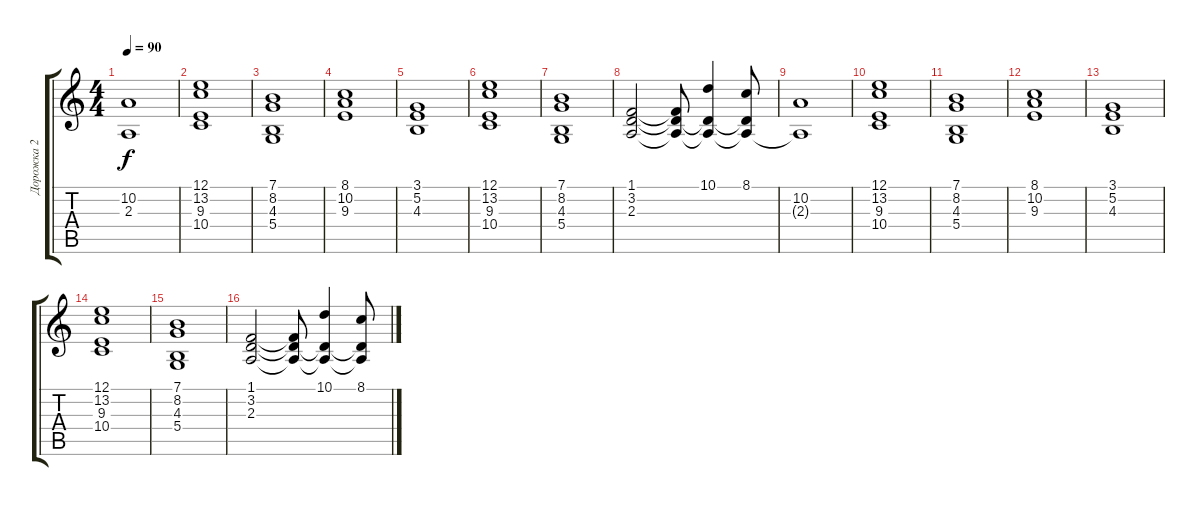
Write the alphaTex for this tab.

\track ("Дорожка 2" "Дорожка 2") {instrument synthstrings1}
\staff {score tabs}
\tuning (E4 B3 G3 D3 A2 E2) {hide}
\ts (4 4)
\tempo 90
\clef g2
\ks c
(10.2 2.3{t}).1{dy f} |
(12.1 13.2 9.3 10.4).1 |
(7.1 8.2 4.3 5.4).1 |
(8.1 10.2 9.3).1 |
(3.1 5.2 4.3).1 |
(12.1 13.2 9.3 10.4).1 |
(7.1 8.2 4.3 5.4).1 |
(1.1 3.2 2.3).2 (1.1{t} 3.2{t} 2.3{t}).8 (10.1 3.2{t} 2.3{t}).4 (8.1 3.2{t} 2.3{t}).8 |
(10.2 2.3{t}).1 |
(12.1 13.2 9.3 10.4).1 |
(7.1 8.2 4.3 5.4).1 |
(8.1 10.2 9.3).1 |
(3.1 5.2 4.3).1 |
(12.1 13.2 9.3 10.4).1 |
(7.1 8.2 4.3 5.4).1 |
(1.1 3.2 2.3).2 (1.1{t} 3.2{t} 2.3{t}).8 (10.1 3.2{t} 2.3{t}).4 (8.1 3.2{t} 2.3{t}).8
